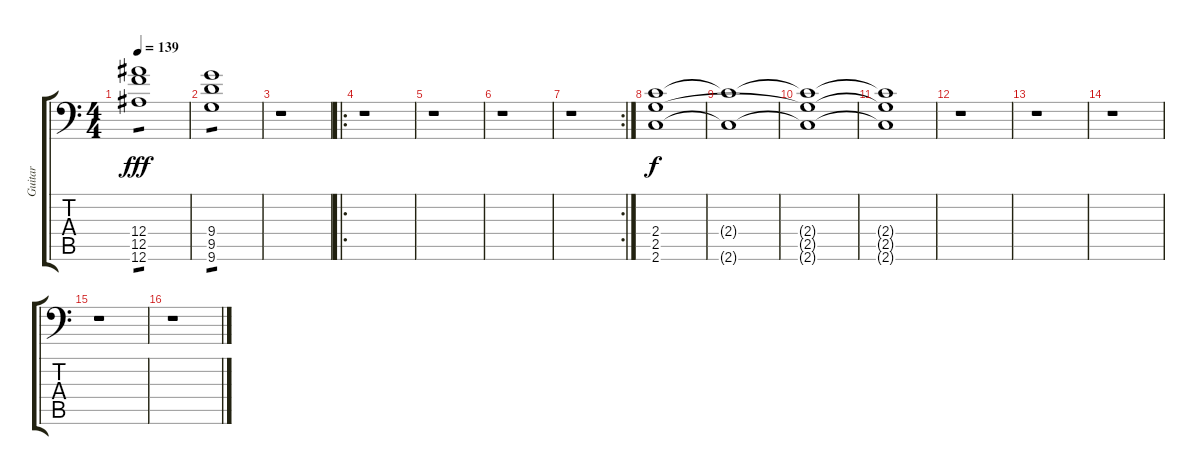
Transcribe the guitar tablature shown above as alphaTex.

\track ("Guitar" "Guitar") {solo instrument distortionguitar}
\staff {score tabs}
\tuning (C4 G3 Eb3 Bb2 F2 Bb1) {hide}
\ts (4 4)
\tempo 139
\clef f4
\ks c
(12.4 12.5 12.6).1{tp 1 dy fff} |
(9.4 9.5 9.6).1{tp 1} |
r.1 |
\ro
r.1 |
r.1 |
r.1 |
\rc 2
r.1 |
(2.4 2.5 2.6).1{dy f} |
(2.4{t} 2.6{t}).1 |
(2.4{t} 2.5{t} 2.6{t}).1 |
(2.4{t} 2.5{t} 2.6{t}).1 |
r.1 |
r.1 |
r.1 |
r.1 |
r.1
